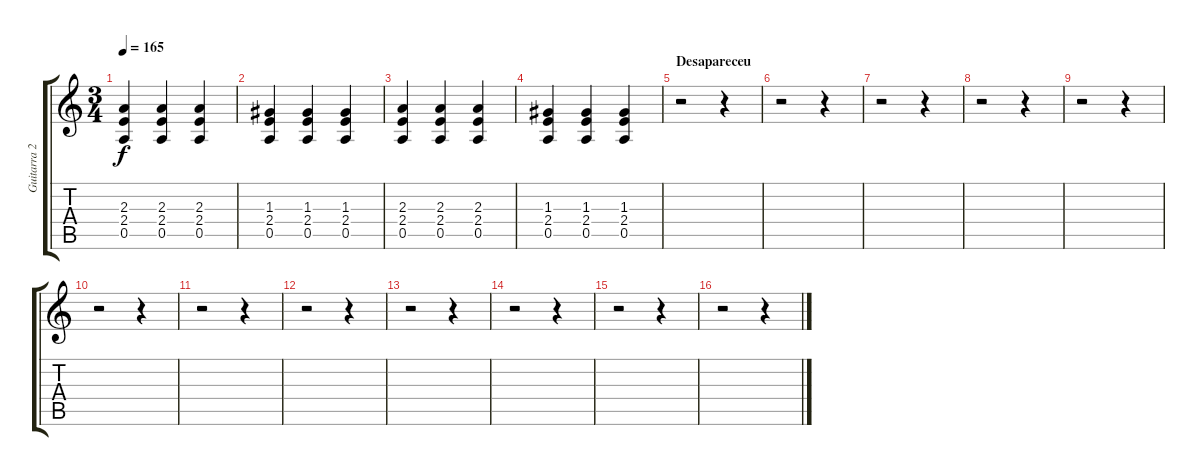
\track ("Guitarra 2" "Guitarra 2") {instrument overdrivenguitar}
\staff {score tabs}
\tuning (E4 B3 G3 D3 A2 E2) {hide}
\ts (3 4)
\tempo 165
\clef g2
\ks c
(2.3 2.4 0.5).4{dy f} (2.3 2.4 0.5).4 (2.3 2.4 0.5).4 |
(1.3 2.4 0.5).4 (1.3 2.4 0.5).4 (1.3 2.4 0.5).4 |
(2.3 2.4 0.5).4 (2.3 2.4 0.5).4 (2.3 2.4 0.5).4 |
(1.3 2.4 0.5).4 (1.3 2.4 0.5).4 (1.3 2.4 0.5).4 |
\section ("" "Desapareceu")
r.2 r.4 |
r.2 r.4 |
r.2 r.4 |
r.2 r.4 |
r.2 r.4 |
r.2 r.4 |
r.2 r.4 |
r.2 r.4 |
r.2 r.4 |
r.2 r.4 |
r.2 r.4 |
r.2 r.4
